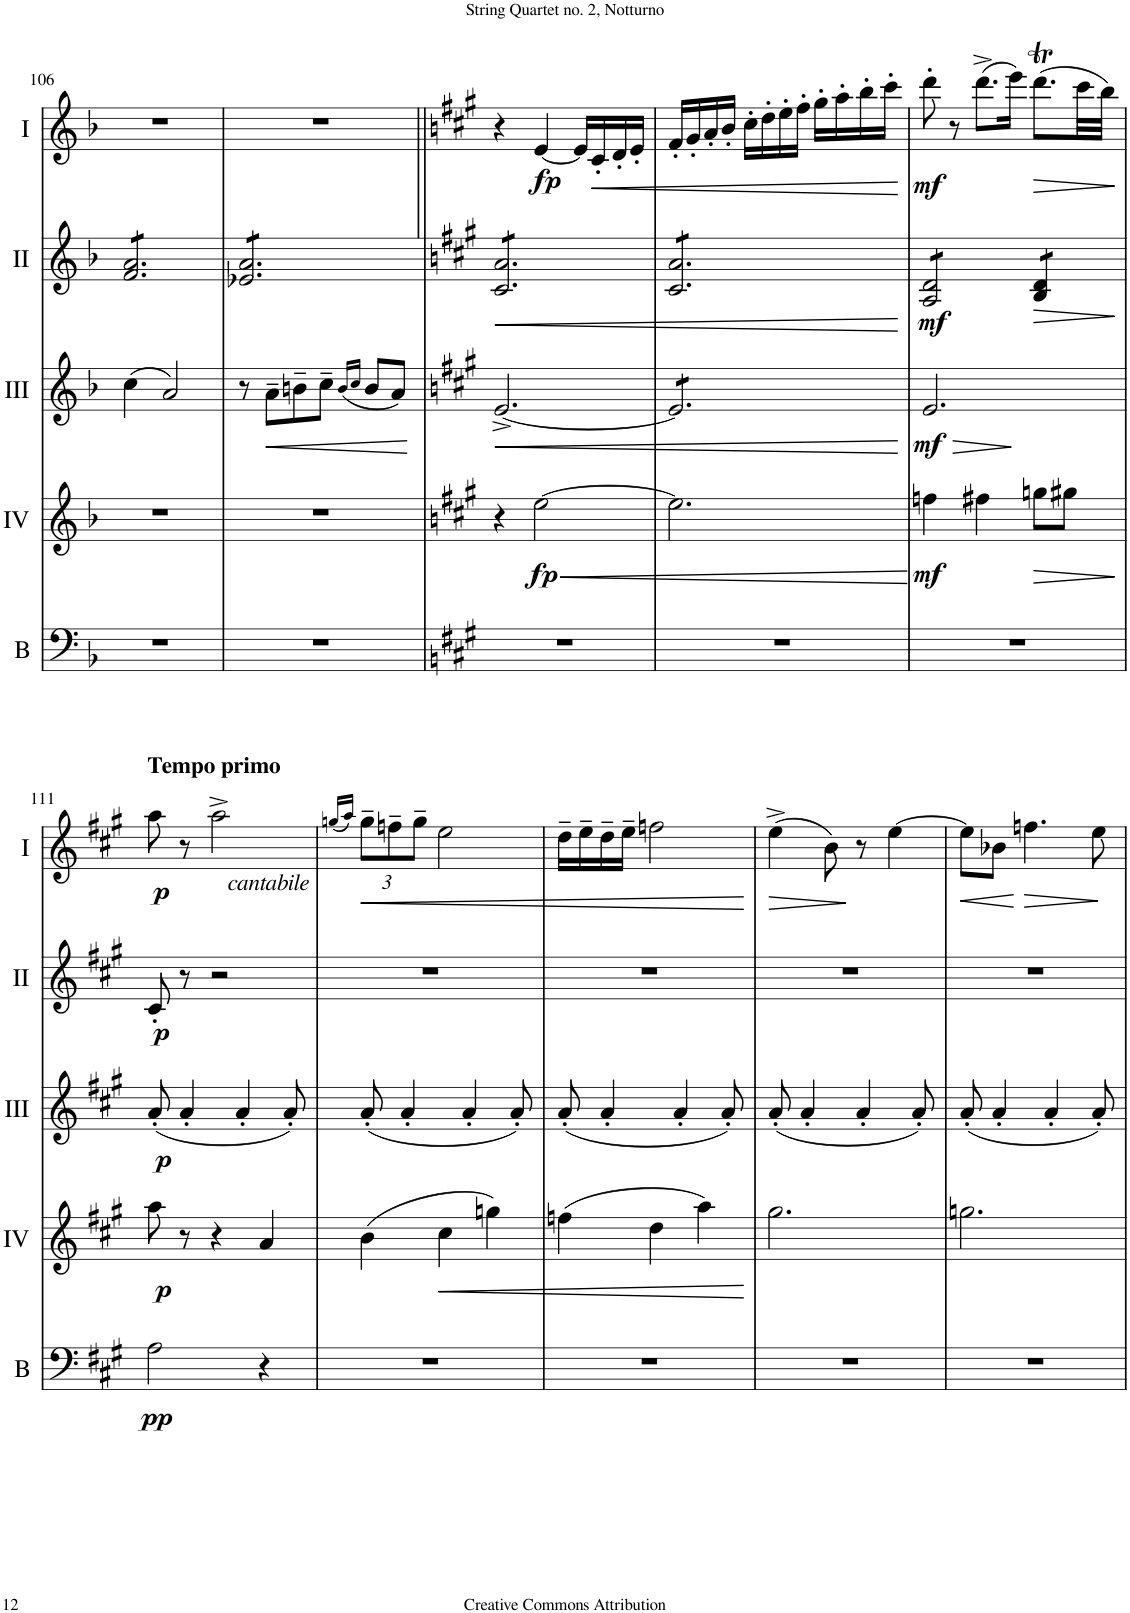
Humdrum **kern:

**kern	**dynam	**kern	**dynam	**kern	**dynam	**kern	**dynam	**kern	**dynam
*part5	*part5	*part4	*part4	*part3	*part3	*part2	*part2	*part1	*part1
*staff5	*staff5	*staff4	*staff4	*staff3	*staff3	*staff2	*staff2	*staff1	*staff1
*I"Bass	*	*I"Acc. 4	*	*I"Acc. 3	*	*I"Acc. 2	*	*I"Acc. 1	*
*I'B	*	*	*	*	*	*	*	*	*
!!LO:PB:g=z
*clefF4	*	*clefG2	*	*clefG2	*	*clefG2	*	*clefG2	*
*Trd7c12	*	*Trd7c12	*	*Trd7c12	*	*	*	*	*
*k[b-]	*	*k[b-]	*	*k[b-]	*	*k[b-]	*	*k[b-]	*
*M3/4	*	*M3/4	*	*M3/4	*	*M3/4	*	*M3/4	*
=106	=106	=106	=106	=106	=106	=106	=106	=106	=106
*	*	*	*	*	*	*tremolo	*	*	*
2.r	.	2.r	.	(4cc\	.	8f/ 8a/L	.	2.r	.
.	.	.	.	.	.	8f/ 8a/	.	.	.
.	.	.	.	2a/)	.	8f/ 8a/	.	.	.
.	.	.	.	.	.	8f/ 8a/	.	.	.
.	.	.	.	.	.	8f/ 8a/	.	.	.
.	.	.	.	.	.	8f/ 8a/J	.	.	.
=107	=107	=107	=107	=107	=107	=107	=107	=107	=107
2.r	.	2.r	.	8r	.	8e-X/ 8a/L	.	2.r	.
!	!	!	!	!	!LO:HP:b	!	!	!	!
.	.	.	.	8a~\L	<	8e-X/ 8a/	.	.	.
.	.	.	.	8bn~\	.	8e-X/ 8a/	.	.	.
.	.	.	.	8cc~\J	.	8e-X/ 8a/	.	.	.
.	.	.	.	(16qb/LL	.	.	.	.	.
.	.	.	.	16qcc/JJ	.	.	.	.	.
.	.	.	.	8b/L	.	8e-X/ 8a/	.	.	.
.	.	.	.	8a/J)	.	8e-X/ 8a/J	.	.	.
.	.	.	.	.	[	.	.	.	.
=108||	=108||	=108||	=108||	=108||	=108||	=108||	=108||	=108||	=108||
*k[f#c#g#]	*	*k[f#c#g#]	*	*k[f#c#g#]	*	*k[f#c#g#]	*	*k[f#c#g#]	*
!	!	!	!	!	!LO:HP:b	!	!LO:HP:b	!	!
2.r	.	4r	.	[2.e^/	<	8c#/ 8a/L	<	4r	.
.	.	.	.	.	.	8c#/ 8a/	.	.	.
!	!	!	!LO:HP:b	!	!	!	!	!	!
!	!	!	!LO:DY:n=1:b	!	!	!	!	!	!LO:DY:b
.	.	[2ee\	< fp	.	.	8c#/ 8a/	.	[4e/	fp
.	.	.	.	.	.	8c#/ 8a/	.	.	.
.	.	.	.	.	.	8c#/ 8a/	.	16e/LL]	.
!	!	!	!	!	!	!	!	!	!LO:HP:b
.	.	.	.	.	.	.	.	16c#'/	<
.	.	.	.	.	.	8c#/ 8a/J	.	16d'/	.
.	.	.	.	.	.	.	.	16e'/JJ	.
=109	=109	=109	=109	=109	=109	=109	=109	=109	=109
*	*	*	*	*tremolo	*	*	*	*	*
2.r	.	2.ee\]	.	8e/]L	.	8c#/ 8a/L	.	16f#'/LL	.
.	.	.	.	.	.	.	.	16g#'/	.
.	.	.	.	8e/	.	8c#/ 8a/	.	16a'/	.
.	.	.	.	.	.	.	.	16b'/JJ	.
.	.	.	.	8e/	.	8c#/ 8a/	.	16cc#'\LL	.
.	.	.	.	.	.	.	.	16dd'\	.
.	.	.	.	8e/	.	8c#/ 8a/	.	16ee'\	.
.	.	.	.	.	.	.	.	16ff#'\JJ	.
.	.	.	.	8e/	.	8c#/ 8a/	.	16gg#'\LL	.
.	.	.	.	.	.	.	.	16aa'\	.
.	.	.	.	8e/J	.	8c#/ 8a/J	.	16bb'\	.
*	*	*	*	*Xtremolo	*	*	*	*	*
.	.	.	.	.	.	.	.	16ccc#'\JJ	.
.	.	.	[	.	[	.	[	.	[
=110	=110	=110	=110	=110	=110	=110	=110	=110	=110
!	!	!	!LO:DY:b	!	!LO:HP:b	!	!	!	!
!	!	!	!	!	!LO:DY:n=1:b	!	!LO:DY:b	!	!LO:DY:b
2.r	.	4ffn\	mf	2.e/	> mf	8A/ 8d/L	mf	8ddd'\	mf
.	.	.	.	.	.	8A/ 8d/	.	8r	.
.	.	4ff#X\	.	.	.	8A/ 8d/	.	(8.ddd^\L	.
.	.	.	.	.	.	8A/ 8d/J	.	.	.
.	.	.	.	.	.	.	.	16eee\Jk)	.
!	!	!	!LO:HP:b	!	!	!	!LO:HP:b	!	!LO:HP:b
.	.	8ggn\L	>	.	.	8B/ 8d/L	>	(8.dddT\L	>
.	.	8gg#X\J	.	.	.	8B/ 8d/J	.	.	.
*	*	*	*	*	*	*Xtremolo	*	*	*
.	.	.	.	.	.	.	.	32ccc#\LL	.
.	.	.	.	.	.	.	.	32bb\JJJ)	.
.	.	.	]	.	]	.	]	.	]
!!LO:LB:g=z
=111	=111	=111	=111	=111	=111	=111	=111	=111	=111
!	!	!	!	!	!	!	!	!LO:TX:a:B:t=Tempo primo	!
!	!LO:DY:b	!	!LO:DY:b	!	!LO:DY:b	!	!LO:DY:b	!	!LO:DY:b
2A\	pp	8aa\	p	(8a'/	p	8c#'/	p	8aa\	p
.	.	8r	.	4a'/	.	8r	.	8r	.
!	!	!	!	!	!	!	!	!LO:TX:b:i:t=cantabile	!
.	.	4r	.	.	.	2r	.	2aa^\	.
.	.	.	.	4a'/	.	.	.	.	.
4r	.	4a/	.	.	.	.	.	.	.
.	.	.	.	8a'/)	.	.	.	.	.
=112	=112	=112	=112	=112	=112	=112	=112	=112	=112
.	.	.	.	.	.	.	.	(16qggn/LL	.
.	.	.	.	.	.	.	.	16qaa/JJ)	.
*	*	*	*	*	*	*	*	*Xbrackettup	*
2.r	.	(4b\	.	(8a'/	.	2.r	.	12gg~\L	.
.	.	.	.	.	.	.	.	12ffn~\	.
.	.	.	.	4a'/	.	.	.	.	.
.	.	.	.	.	.	.	.	12gg~\J	.
!	!	!	!LO:HP:b	!	!	!	!	!	!
.	.	4cc#\	<	.	.	.	.	2ee\	.
.	.	.	.	4a'/	.	.	.	.	.
.	.	4ggn\)	.	.	.	.	.	.	.
.	.	.	.	8a'/)	.	.	.	.	.
=113	=113	=113	=113	=113	=113	=113	=113	=113	=113
2.r	.	(4ffn\	.	(8a'/	.	2.r	.	16dd~\LL	.
.	.	.	.	.	.	.	.	16ee~\	.
.	.	.	.	4a'/	.	.	.	16dd~\	.
.	.	.	.	.	.	.	.	16ee~\JJ	.
.	.	4dd\	.	.	.	.	.	2ffn\	.
.	.	.	.	4a'/	.	.	.	.	.
.	.	4aa\)	.	.	.	.	.	.	.
.	.	.	.	8a'/)	.	.	.	.	.
.	.	.	[	.	.	.	.	.	.
=114	=114	=114	=114	=114	=114	=114	=114	=114	=114
!	!	!	!	!	!	!	!	!	!LO:HP:b
2.r	.	2.gg#\	.	(8a'/	.	2.r	.	(4ee^\	>
.	.	.	.	4a'/	.	.	.	.	.
.	.	.	.	.	.	.	.	8b\)	.
.	.	.	.	4a'/	.	.	.	8r	]
.	.	.	.	.	.	.	.	[4ee\	.
.	.	.	.	8a'/)	.	.	.	.	.
=115	=115	=115	=115	=115	=115	=115	=115	=115	=115
!	!	!	!	!	!	!	!	!	!LO:HP:b
2.r	.	2.ggn\	.	(8a'/	.	2.r	.	8ee\L]	<
.	.	.	.	4a'/	.	.	.	8b-X\J	.
!	!	!	!	!	!	!	!	!	!LO:HP:n=1:b
.	.	.	.	.	.	.	.	4.ffn\	[ >
.	.	.	.	4a'/	.	.	.	.	.
.	.	.	.	8a'/)	.	.	.	8ee\	.
.	.	.	.	.	.	.	.	.	]
=	=	=	=	=	=	=	=	=	=
*-	*-	*-	*-	*-	*-	*-	*-	*-	*-
